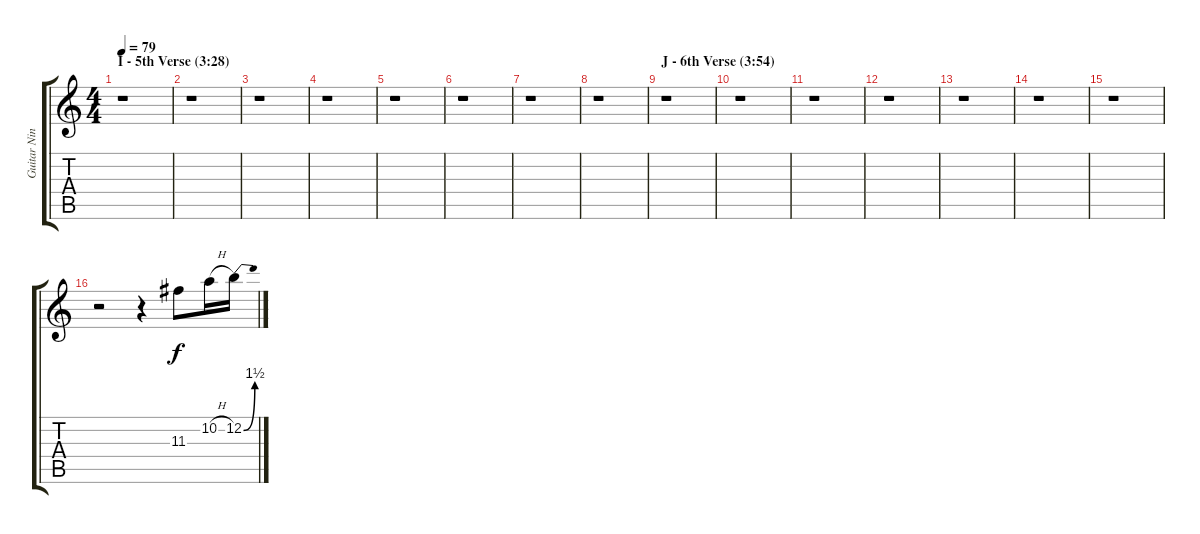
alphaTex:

\track ("Guitar Nine" "Guitar Nin") {instrument distortionguitar}
\staff {score tabs}
\tuning (E4 B3 G3 D3 A2 E2) {hide}
\ts (4 4)
\section ("" "I - 5th Verse (3:28)")
\tempo 79
\clef g2
\ks c
r.1{dy f} |
r.1 |
r.1 |
r.1 |
r.1 |
r.1 |
r.1 |
r.1 |
\section ("" "J - 6th Verse (3:54)")
r.1 |
r.1 |
r.1 |
r.1 |
r.1 |
r.1 |
r.1 |
r.2 r.4 11.3.8 10.2{h}.16 12.2{be (bend 0 0 60 6)}.16
